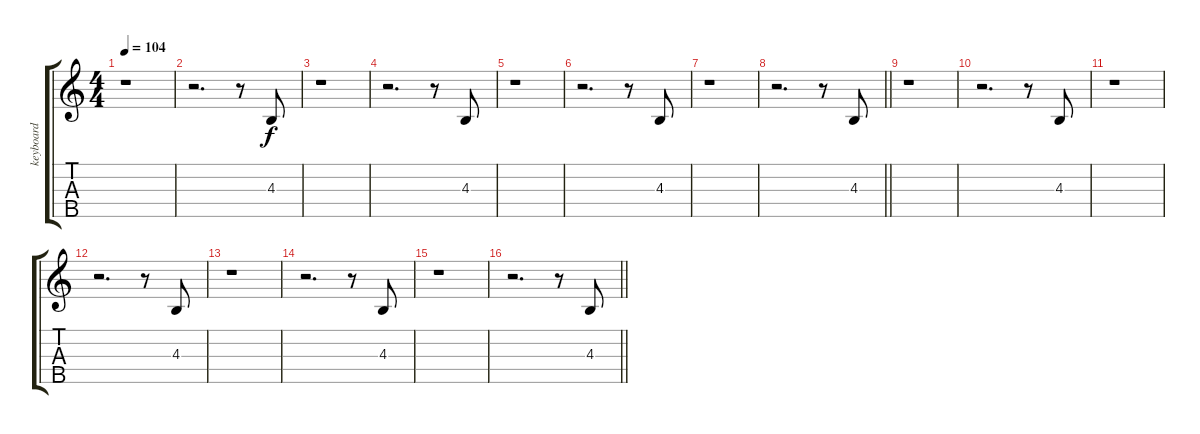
\track ("keyboard" "keyboard") {instrument lead8bassandlead}
\staff {score tabs}
\tuning (E4 B3 G3 D3 A2) {hide}
\ts (4 4)
\tempo 104
\clef g2
\ks c
r.1{dy f instrument lead8bassandlead} |
r.2{d} r.8 4.3.8 |
r.1 |
r.2{d} r.8 4.3.8 |
r.1 |
r.2{d} r.8 4.3.8 |
r.1 |
\barLineRight lightlight
r.2{d} r.8 4.3.8 |
r.1 |
r.2{d} r.8 4.3.8 |
r.1 |
r.2{d} r.8 4.3.8 |
r.1 |
r.2{d} r.8 4.3.8 |
r.1 |
\barLineRight lightlight
r.2{d} r.8 4.3.8
